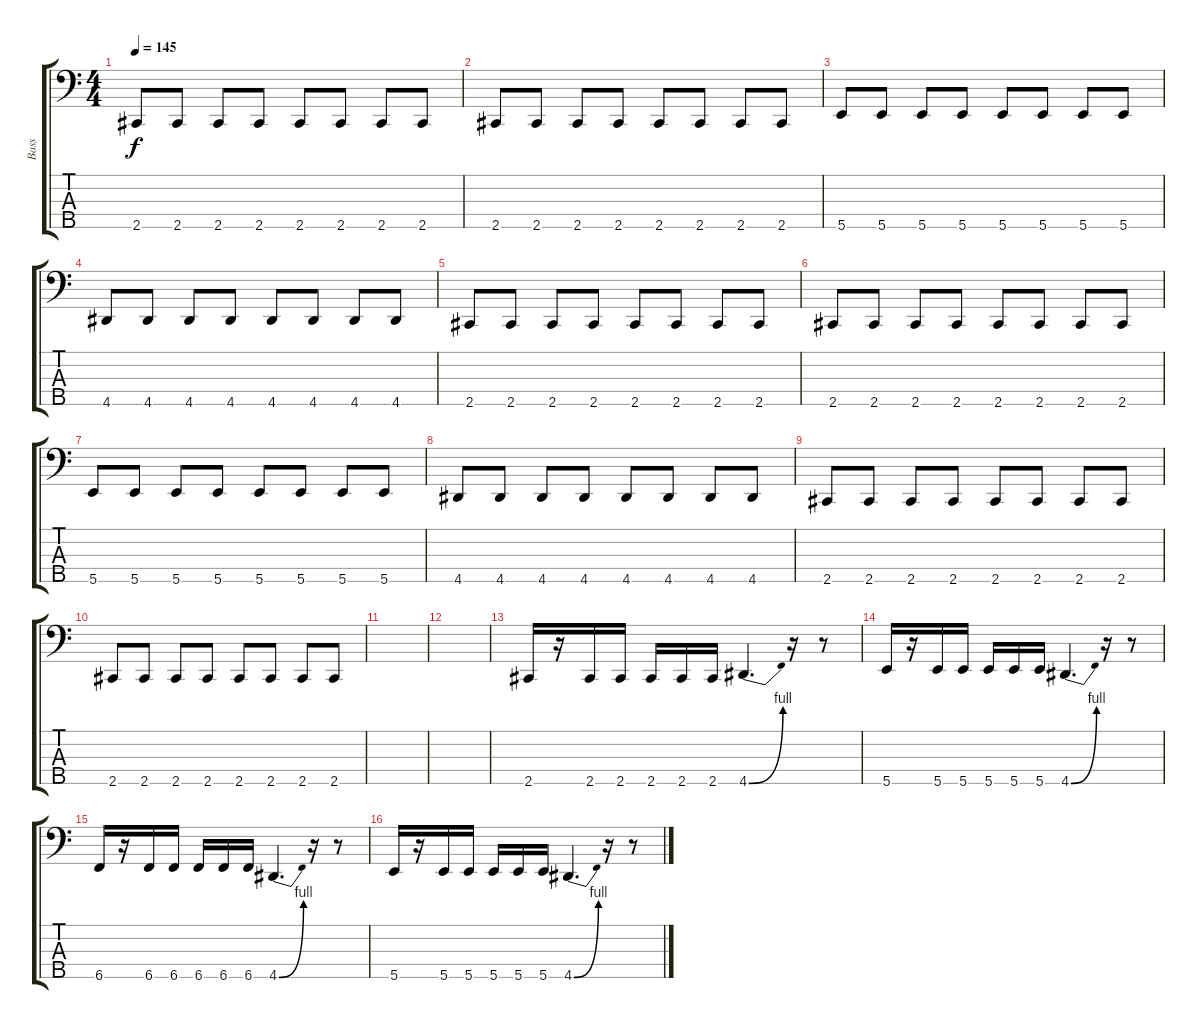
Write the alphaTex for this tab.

\track ("Bass" "Bass") {instrument fretlessbass}
\staff {score tabs}
\tuning (G2 D2 A1 E1 B0) {hide}
\ts (4 4)
\tempo 145
\clef f4
\ks c
2.5.8{dy f} 2.5.8 2.5.8 2.5.8 2.5.8 2.5.8 2.5.8 2.5.8 |
2.5.8 2.5.8 2.5.8 2.5.8 2.5.8 2.5.8 2.5.8 2.5.8 |
5.5.8 5.5.8 5.5.8 5.5.8 5.5.8 5.5.8 5.5.8 5.5.8 |
4.5.8 4.5.8 4.5.8 4.5.8 4.5.8 4.5.8 4.5.8 4.5.8 |
2.5.8 2.5.8 2.5.8 2.5.8 2.5.8 2.5.8 2.5.8 2.5.8 |
2.5.8 2.5.8 2.5.8 2.5.8 2.5.8 2.5.8 2.5.8 2.5.8 |
5.5.8 5.5.8 5.5.8 5.5.8 5.5.8 5.5.8 5.5.8 5.5.8 |
4.5.8 4.5.8 4.5.8 4.5.8 4.5.8 4.5.8 4.5.8 4.5.8 |
2.5.8 2.5.8 2.5.8 2.5.8 2.5.8 2.5.8 2.5.8 2.5.8 |
2.5.8 2.5.8 2.5.8 2.5.8 2.5.8 2.5.8 2.5.8 2.5.8 |
|
|
2.5.16 r.16 2.5.16 2.5.16 2.5.16 2.5.16 2.5.16 4.5{be (bend 0 0 60 4)}.4{d} r.16 r.8 |
5.5.16 r.16 5.5.16 5.5.16 5.5.16 5.5.16 5.5.16 4.5{be (bend 0 0 60 4)}.4{d} r.16 r.8 |
6.5.16 r.16 6.5.16 6.5.16 6.5.16 6.5.16 6.5.16 4.5{be (bend 0 0 60 4)}.4{d} r.16 r.8 |
5.5.16 r.16 5.5.16 5.5.16 5.5.16 5.5.16 5.5.16 4.5{be (bend 0 0 60 4)}.4{d} r.16 r.8
